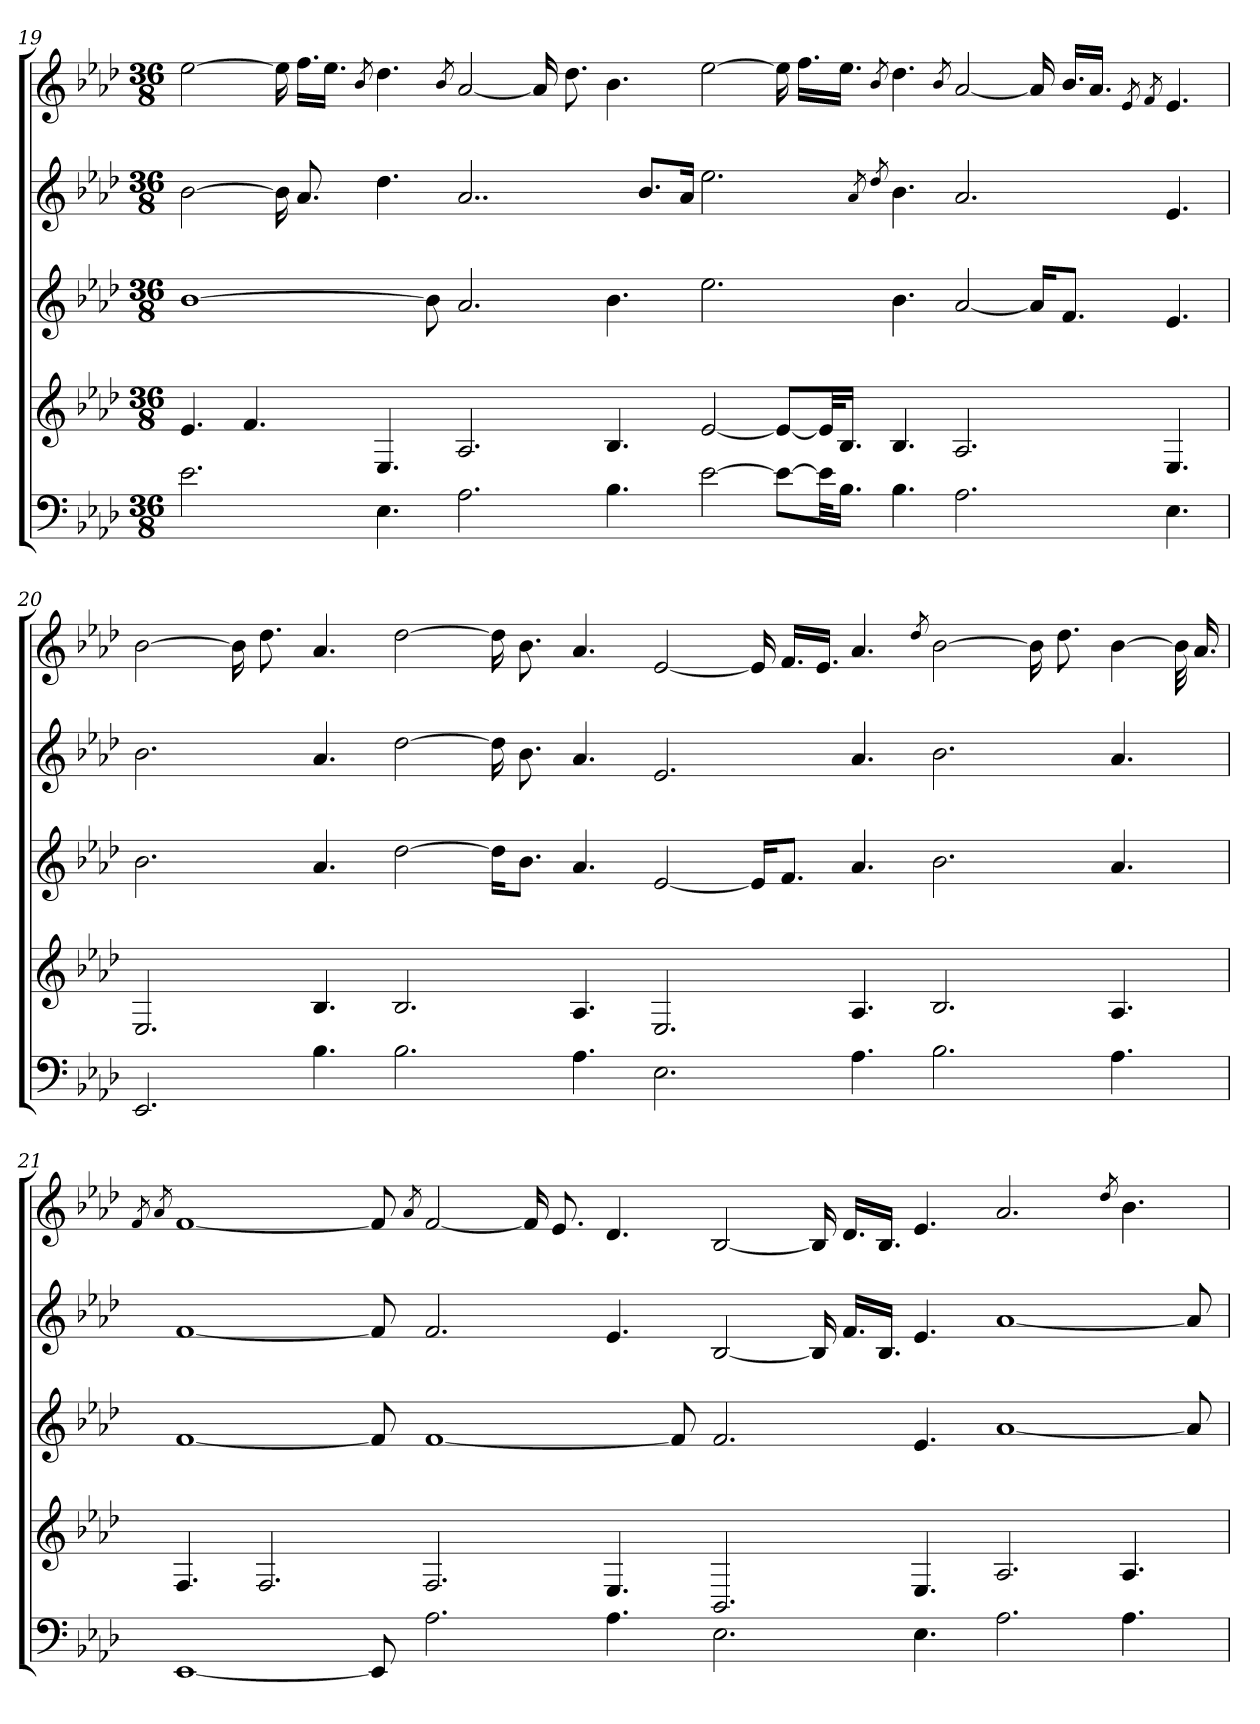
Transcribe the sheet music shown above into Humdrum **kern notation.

**kern	**kern	**kern	**kern	**kern
*part5	*part4	*part3	*part2	*part1
*staff5	*staff4	*staff3	*staff2	*staff1
*clefF4	*clefG2	*clefG2	*clefG2	*clefG2
*k[b-e-a-d-]	*k[b-e-a-d-]	*k[b-e-a-d-]	*k[b-e-a-d-]	*k[b-e-a-d-]
*M36/8	*M36/8	*M36/8	*M36/8	*M36/8
=19	=19	=19	=19	=19
2.e-	4.e-	[1b-	[2b-	[2ee-
.	4.f	.	.	.
.	.	.	16b-]	16ee-]
.	.	.	8.a-	16.ff\LL
.	.	.	.	16.ee-\JJ
.	.	.	.	8qb-
4.E-	4.E-	.	4.dd-	4.dd-
.	.	8b-]	.	.
.	.	.	.	8qb-
2.A-	2.A-	2.a-	2..a-	[2a-
.	.	.	.	16a-]
.	.	.	.	8.dd-
4.B-	4.B-	4.b-	.	4.b-
.	.	.	8.b-/L	.
.	.	.	16a-/Jk	.
[2e-	[2e-	2.ee-	2.ee-	[2ee-
8e-\L_	8e-/L_	.	.	16ee-]
.	.	.	.	16.ff\LL
32e-\KL]	32e-/KL]	.	.	.
16.B-\JJ	16.B-/JJ	.	.	16.ee-\JJ
.	.	.	8qa-	.
.	.	.	8qdd-	8qb-
4.B-	4.B-	4.b-	4.b-	4.dd-
.	.	.	.	8qb-
2.A-	2.A-	[2a-	2.a-	[2a-
.	.	16a-/KL]	.	16a-]
.	.	8.f/J	.	16.b-/LL
.	.	.	.	16.a-/JJ
.	.	.	.	8qe-
.	.	.	.	8qf
4.E-	4.E-	4.e-	4.e-	4.e-
=20	=20	=20	=20	=20
2.EE-	2.E-	2.b-	2.b-	[2b-
.	.	.	.	16b-]
.	.	.	.	8.dd-
4.B-	4.B-	4.a-	4.a-	4.a-
2.B-	2.B-	[2dd-	[2dd-	[2dd-
.	.	16dd-\KL]	16dd-]	16dd-]
.	.	8.b-\J	8.b-	8.b-
4.A-	4.A-	4.a-	4.a-	4.a-
2.E-	2.E-	[2e-	2.e-	[2e-
.	.	16e-/KL]	.	16e-]
.	.	8.f/J	.	16.f/LL
.	.	.	.	16.e-/JJ
4.A-	4.A-	4.a-	4.a-	4.a-
.	.	.	.	8qdd-
2.B-	2.B-	2.b-	2.b-	[2b-
.	.	.	.	16b-]
.	.	.	.	8.dd-
4.A-	4.A-	4.a-	4.a-	[4b-
.	.	.	.	32b-]
.	.	.	.	16.a-
=21	=21	=21	=21	=21
.	.	.	.	8qf
.	.	.	.	8qa-
[1EE-	4.F	[1f	[1f	[1f
.	2.F	.	.	.
8EE-]	.	8f]	8f]	8f]
.	.	.	.	8qa-
2.A-	2.F	[1f	2.f	[2f
.	.	.	.	16f]
.	.	.	.	8.e-
4.A-	4.E-	.	4.e-	4.d-
.	.	8f]	.	.
2.E-	2.BB-	2.f	[2B-	[2B-
.	.	.	16B-]	16B-]
.	.	.	16.f/LL	16.d-/LL
.	.	.	16.B-/JJ	16.B-/JJ
4.E-	4.E-	4.e-	4.e-	4.e-
2.A-	2.A-	[1a-	[1a-	2.a-
.	.	.	.	8qdd-
4.A-	4.A-	.	.	4.b-
.	.	8a-]	8a-]	.
=	=	=	=	=
*-	*-	*-	*-	*-
